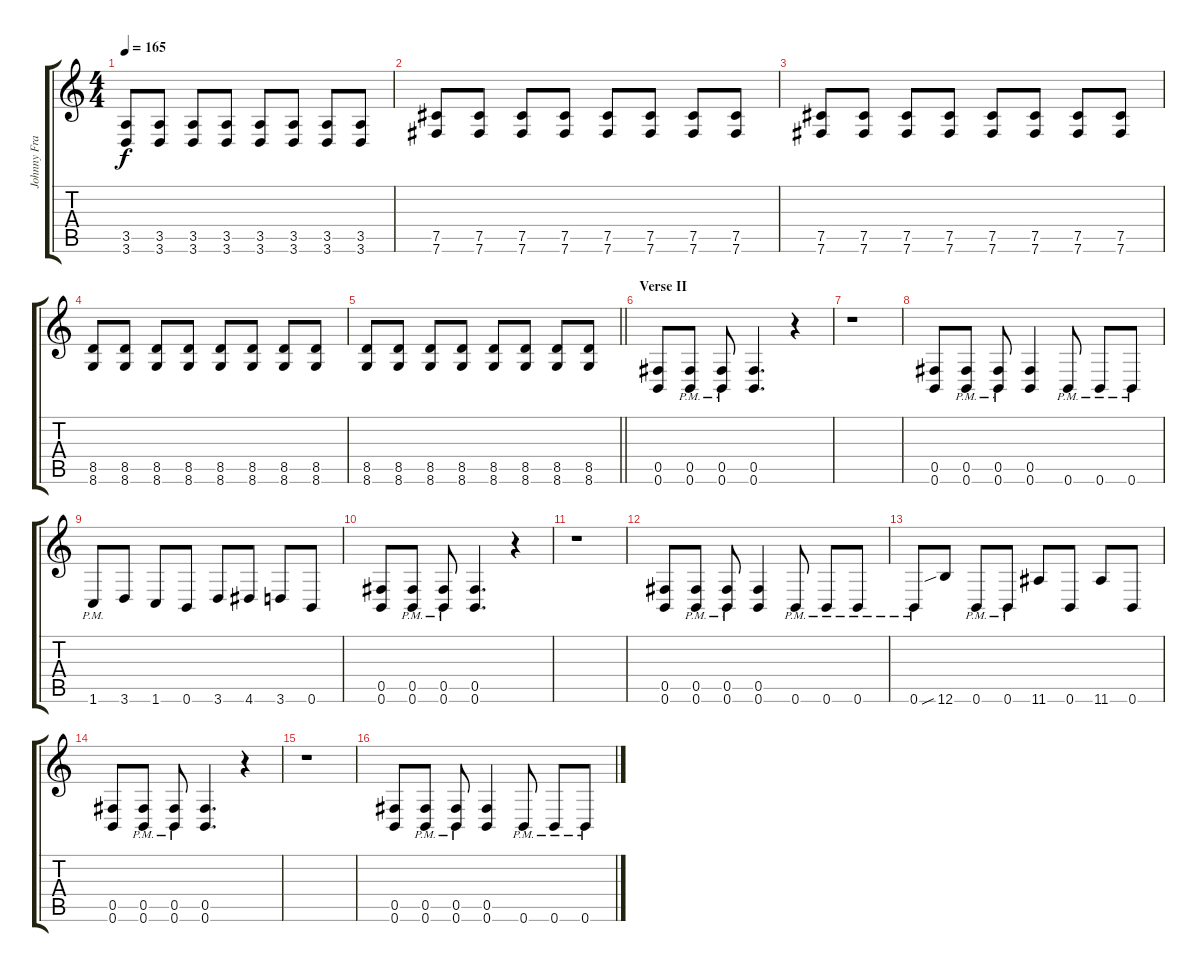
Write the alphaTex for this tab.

\track ("Johnny Franck" "Johnny Fra") {instrument distortionguitar}
\staff {score tabs}
\tuning (Db4 Ab3 E3 B2 Gb2 B1) {hide}
\ts (4 4)
\tempo 165
\clef g2
\ks c
(3.5 3.6).8{dy f} (3.5 3.6).8 (3.5 3.6).8 (3.5 3.6).8 (3.5 3.6).8 (3.5 3.6).8 (3.5 3.6).8 (3.5 3.6).8 |
(7.5 7.6).8 (7.5 7.6).8 (7.5 7.6).8 (7.5 7.6).8 (7.5 7.6).8 (7.5 7.6).8 (7.5 7.6).8 (7.5 7.6).8 |
(7.5 7.6).8 (7.5 7.6).8 (7.5 7.6).8 (7.5 7.6).8 (7.5 7.6).8 (7.5 7.6).8 (7.5 7.6).8 (7.5 7.6).8 |
(8.5 8.6).8 (8.5 8.6).8 (8.5 8.6).8 (8.5 8.6).8 (8.5 8.6).8 (8.5 8.6).8 (8.5 8.6).8 (8.5 8.6).8 |
\barLineRight lightlight
(8.5 8.6).8 (8.5 8.6).8 (8.5 8.6).8 (8.5 8.6).8 (8.5 8.6).8 (8.5 8.6).8 (8.5 8.6).8 (8.5 8.6).8 |
\section ("" "Verse II")
(0.5 0.6).8 (0.5{pm} 0.6{pm}).8 (0.5{pm} 0.6{pm}).8 (0.5 0.6).4{d} r.4 |
r.1 |
(0.5 0.6).8 (0.5{pm} 0.6{pm}).8 (0.5{pm} 0.6{pm}).8 (0.5 0.6).4 0.6{pm}.8 0.6{pm}.8 0.6{pm}.8 |
1.6{pm}.8 3.6.8 1.6.8 0.6.8 3.6.8 4.6.8 3.6.8 0.6.8 |
(0.5 0.6).8 (0.5{pm} 0.6{pm}).8 (0.5{pm} 0.6{pm}).8 (0.5 0.6).4{d} r.4 |
r.1 |
(0.5 0.6).8 (0.5{pm} 0.6{pm}).8 (0.5{pm} 0.6{pm}).8 (0.5 0.6).4 0.6{pm}.8 0.6{pm}.8 0.6{pm}.8 |
0.6{pm}.8 12.6{sib}.8 0.6{pm}.8 0.6{pm}.8 11.6.8 0.6.8 11.6.8 0.6.8 |
(0.5 0.6).8 (0.5{pm} 0.6{pm}).8 (0.5{pm} 0.6{pm}).8 (0.5 0.6).4{d} r.4 |
r.1 |
(0.5 0.6).8 (0.5{pm} 0.6{pm}).8 (0.5{pm} 0.6{pm}).8 (0.5 0.6).4 0.6{pm}.8 0.6{pm}.8 0.6{pm}.8
